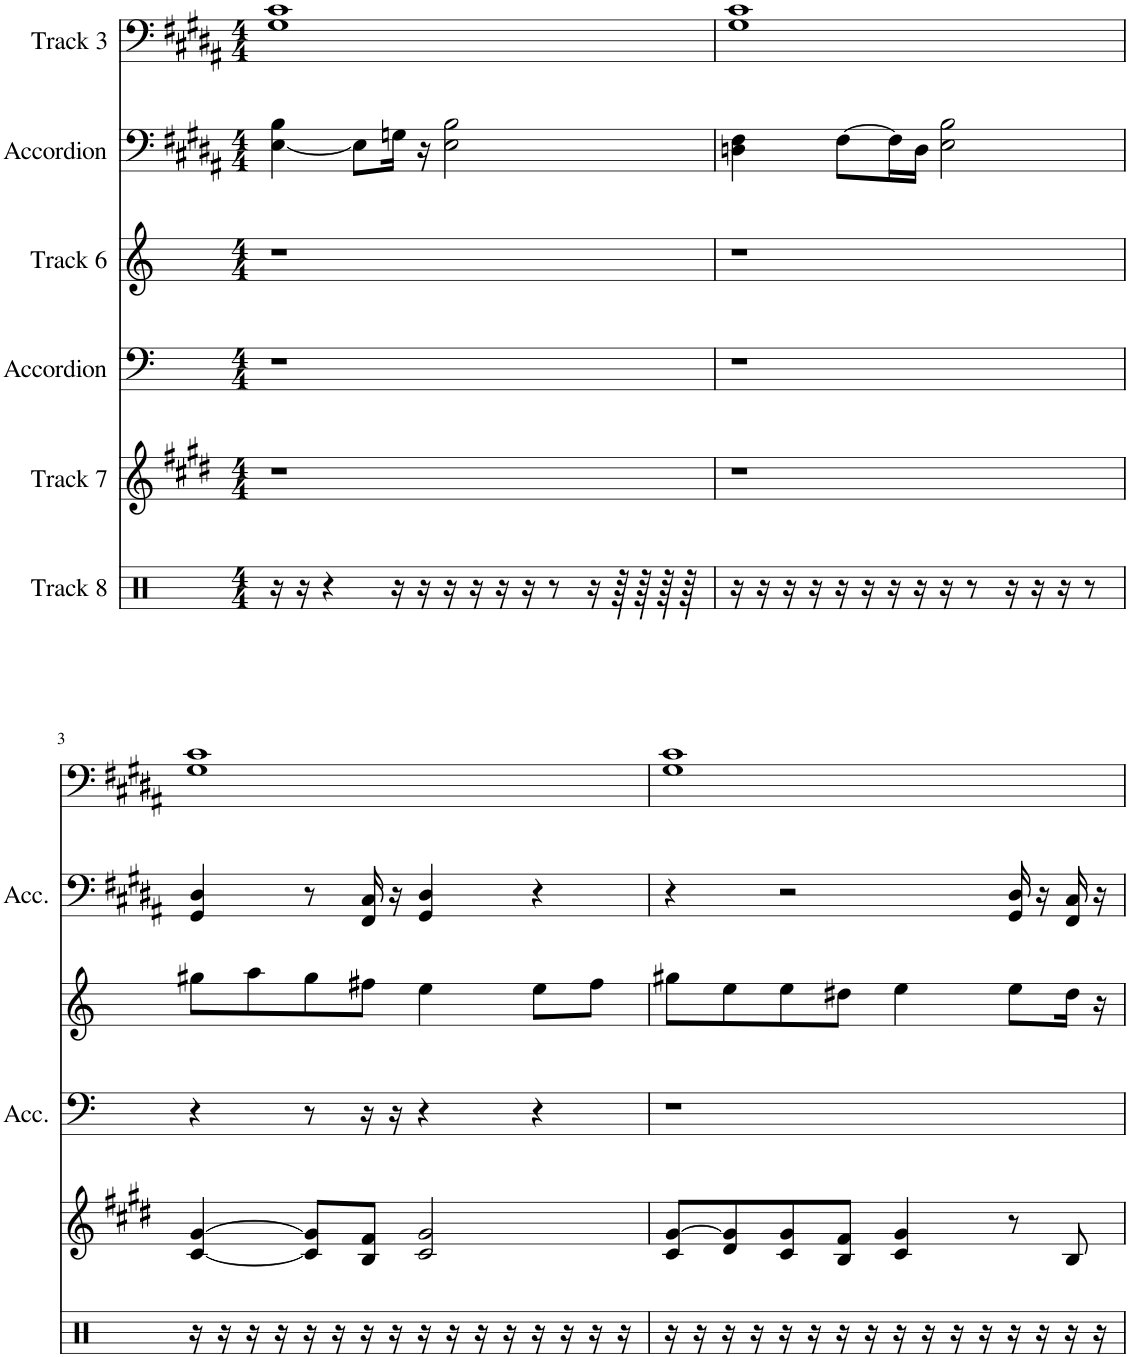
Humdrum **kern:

**kern	**kern	**kern	**kern	**kern	**kern
*part6	*part5	*part4	*part3	*part2	*part1
*staff6	*staff5	*staff4	*staff3	*staff2	*staff1
*I"Track 8	*I"Track 7	*I"Accordion	*I"Track 6	*I"Accordion	*I"Track 3
*	*	*I'Acc.	*	*I'Acc.	*
*clefX	*clefG2	*clefF4	*clefG2	*clefF4	*clefF4
*	*	*Trd7c12	*Trd-7c-12	*Trd-7c-12	*
*k[]	*k[f#c#g#d#]	*k[]	*k[]	*k[f#c#g#d#a#]	*k[f#c#g#d#a#]
*M4/4	*M4/4	*M4/4	*M4/4	*M4/4	*M4/4
=1	=1	=1	=1	=1	=1
16r	1r	1r	1r	[4E\ 4B\	1G# 1c#
16r	.	.	.	.	.
4r	.	.	.	.	.
.	.	.	.	8E\L]	.
16r	.	.	.	16Gn\Jk	.
16r	.	.	.	16r	.
16r	.	.	.	2E\ 2B\	.
16r	.	.	.	.	.
16r	.	.	.	.	.
16r	.	.	.	.	.
8r	.	.	.	.	.
16r	.	.	.	.	.
64r	.	.	.	.	.
64r	.	.	.	.	.
64r	.	.	.	.	.
64r	.	.	.	.	.
=2	=2	=2	=2	=2	=2
16r	1r	1r	1r	4Dn\ 4F#\	1G# 1c#
16r	.	.	.	.	.
16r	.	.	.	.	.
16r	.	.	.	.	.
16r	.	.	.	[8F#\L	.
16r	.	.	.	.	.
16r	.	.	.	16F#\L]	.
16r	.	.	.	16D\JJ	.
16r	.	.	.	2E\ 2B\	.
8r	.	.	.	.	.
16r	.	.	.	.	.
16r	.	.	.	.	.
16r	.	.	.	.	.
8r	.	.	.	.	.
!!LO:LB:g=z
=3	=3	=3	=3	=3	=3
16r	[4c#/ [4g#/	4r	8gg#X\L	4GG#/ 4D#/	1G# 1c#
16r	.	.	.	.	.
16r	.	.	8aa\	.	.
16r	.	.	.	.	.
16r	8c#/] 8g#/]L	8r	8gg#\	8r	.
16r	.	.	.	.	.
16r	8B/ 8f#/J	16r	8ff#X\J	16FF#/ 16C#/	.
16r	.	16r	.	16r	.
16r	2c#/ 2g#/	4r	4ee\	4GG#/ 4D#/	.
16r	.	.	.	.	.
16r	.	.	.	.	.
16r	.	.	.	.	.
16r	.	4r	8ee\L	4r	.
16r	.	.	.	.	.
16r	.	.	8ff#\J	.	.
16r	.	.	.	.	.
=4	=4	=4	=4	=4	=4
16r	8c#/ [8g#/L	1r	8gg#X\L	4r	1G# 1c#
16r	.	.	.	.	.
16r	8d#/ 8g#/]	.	8ee\	.	.
16r	.	.	.	.	.
16r	8c#/ 8g#/	.	8ee\	2r	.
16r	.	.	.	.	.
16r	8B/ 8f#/J	.	8dd#X\J	.	.
16r	.	.	.	.	.
16r	4c#/ 4g#/	.	4ee\	.	.
16r	.	.	.	.	.
16r	.	.	.	.	.
16r	.	.	.	.	.
16r	8r	.	8ee\L	16GG#/ 16D#/	.
16r	.	.	.	16r	.
16r	8B/	.	16dd#\Jk	16FF#/ 16C#/	.
16r	.	.	16r	16r	.
=	=	=	=	=	=
*-	*-	*-	*-	*-	*-
